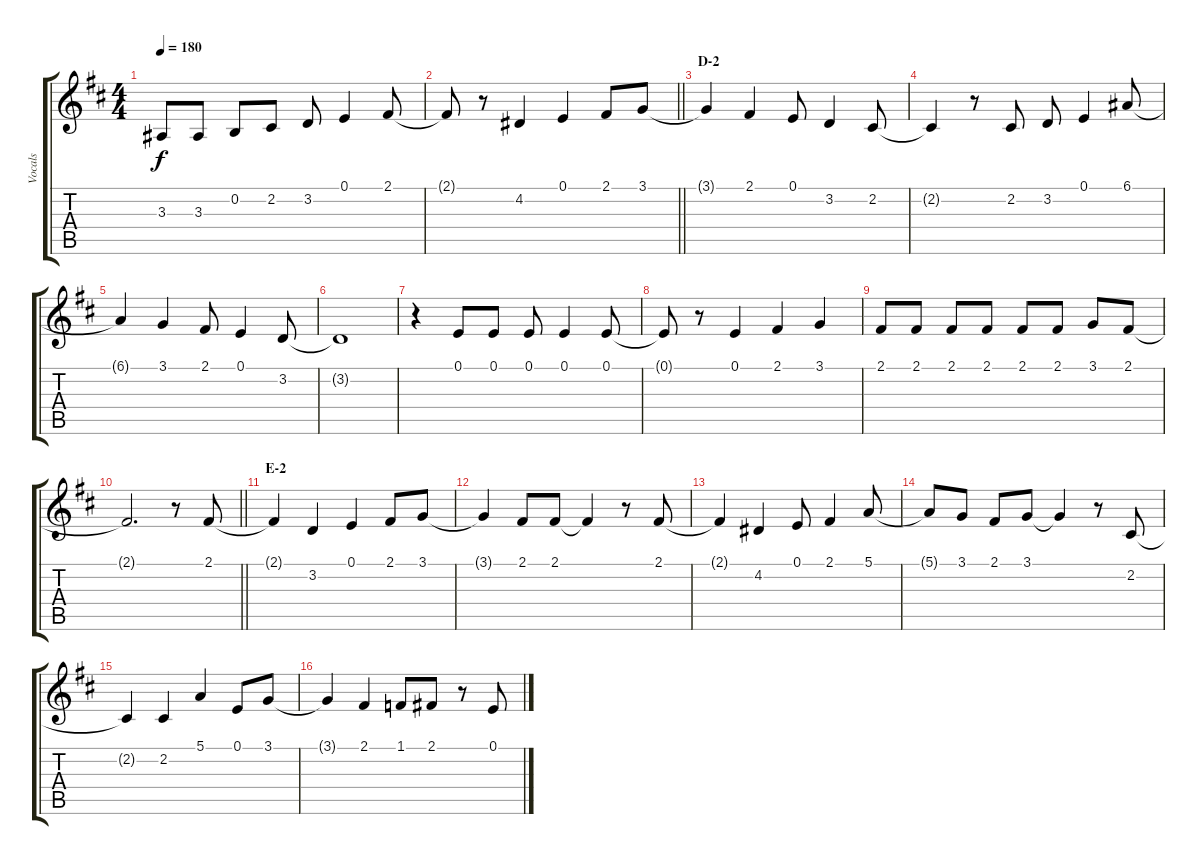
\track ("Vocals" "Vocals") {instrument voiceoohs}
\staff {score tabs}
\tuning (E4 B3 G3 D3 A2 E2) {hide}
\ts (4 4)
\tempo 180
\clef g2
\ks d
3.3.8{dy f} 3.3.8 0.2.8 2.2.8 3.2.8 0.1.4 2.1.8 |
\barLineRight lightlight
2.1{t}.8 r.8 4.2.4 0.1.4 2.1.8 3.1.8 |
\section ("" "D-2")
3.1{t}.4 2.1.4 0.1.8 3.2.4 2.2.8 |
2.2{t}.4 r.8 2.2.8 3.2.8 0.1.4 6.1.8 |
6.1{t}.4 3.1.4 2.1.8 0.1.4 3.2.8 |
3.2{t}.1 |
r.4 0.1.8 0.1.8 0.1.8 0.1.4 0.1.8 |
0.1{t}.8 r.8 0.1.4 2.1.4 3.1.4 |
2.1.8 2.1.8 2.1.8 2.1.8 2.1.8 2.1.8 3.1.8 2.1.8 |
\barLineRight lightlight
2.1{t}.2{d} r.8 2.1.8 |
\section ("" "E-2")
2.1{t}.4 3.2.4 0.1.4 2.1.8 3.1.8 |
3.1{t}.4 2.1.8 2.1.8 2.1{t}.4 r.8 2.1.8 |
2.1{t}.4 4.2.4 0.1.8 2.1.4 5.1.8 |
5.1{t}.8 3.1.8 2.1.8 3.1.8 3.1{t}.4 r.8 2.2.8 |
2.2{t}.4 2.2.4 5.1.4 0.1.8 3.1.8 |
3.1{t}.4 2.1.4 1.1.8 2.1.8 r.8 0.1.8
